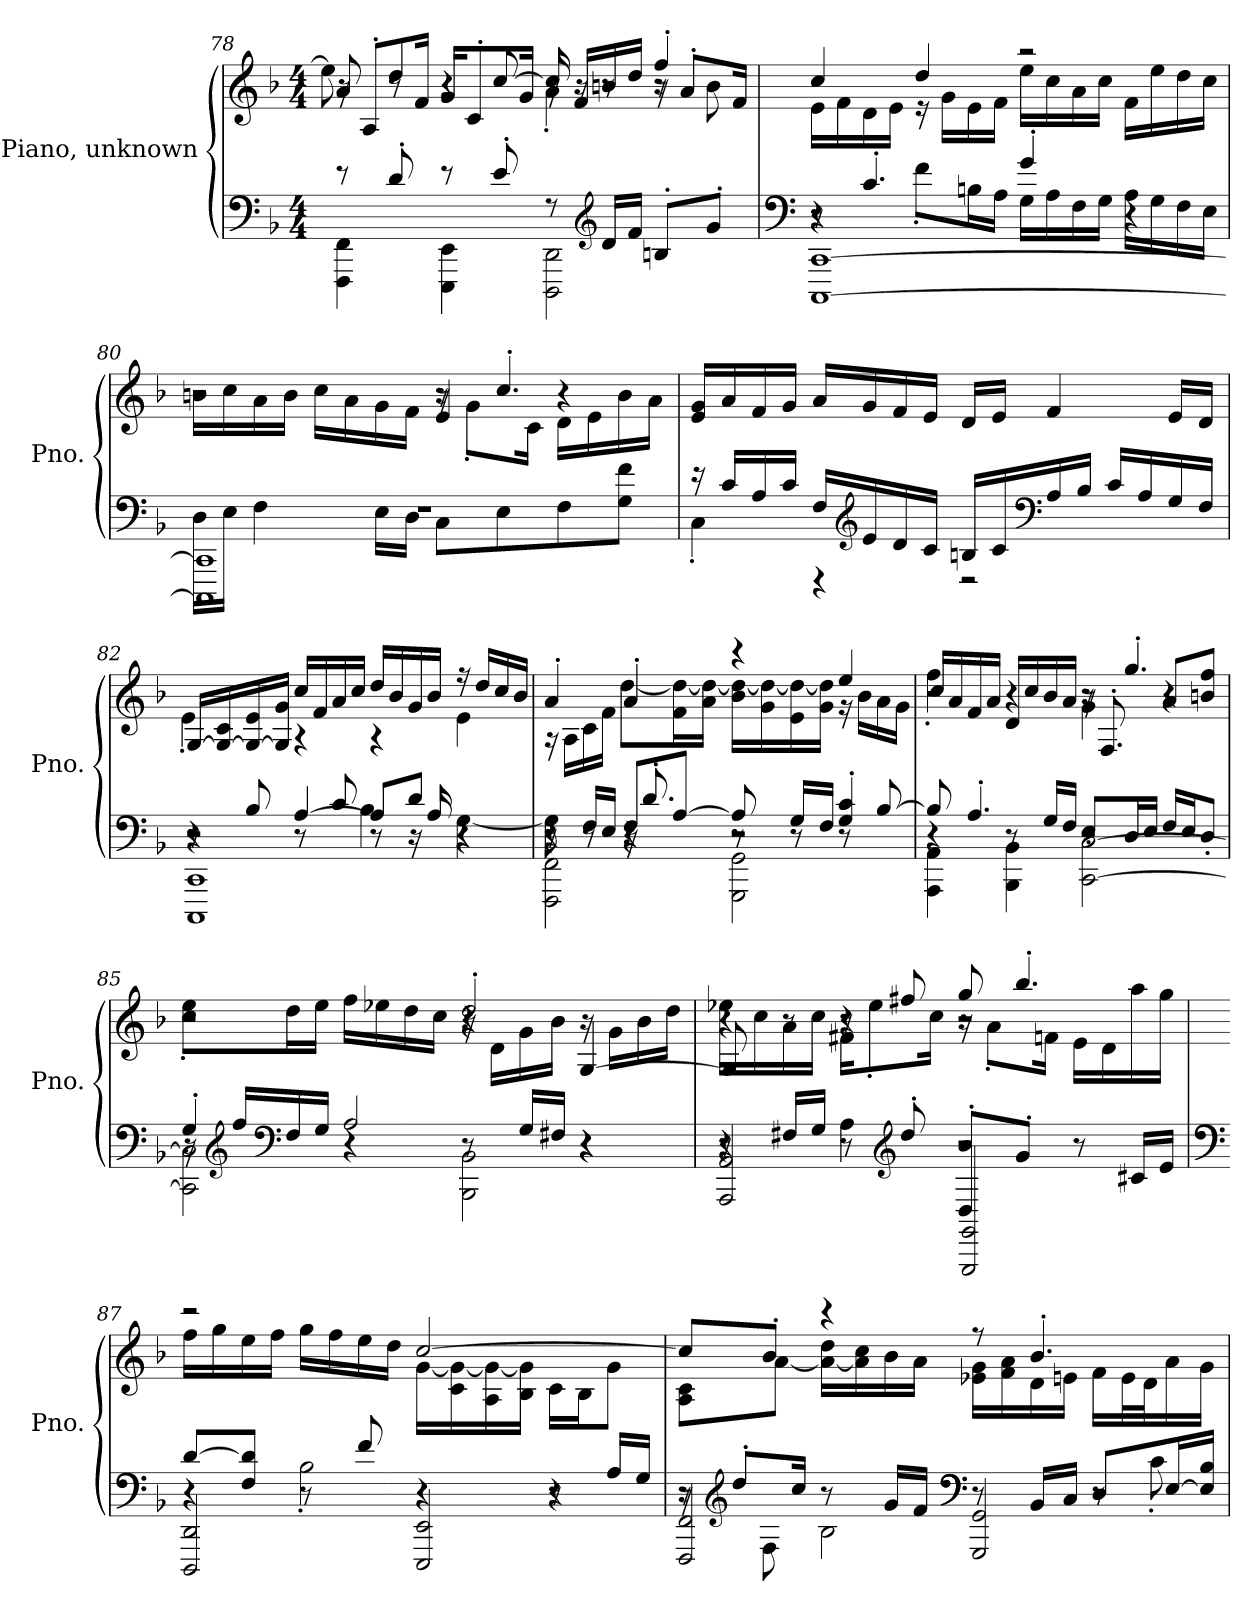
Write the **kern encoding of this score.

**kern	**kern
*part1	*part1
*staff2	*staff1
*I"Piano, unknown	*
*I'Pno.	*
*clefF4	*clefG2
*k[b-]	*k[b-]
*M4/4	*M4/4
=78	=78
*^	*^
*	*	*	*^
8r	4FFF\ 4FF\	8a/	8ee\]	16r
.	.	.	.	8A'/L
8d'/	.	4dd/	8r	.
.	.	.	.	16f/Jk
8r	4EEE\ 4EE\	.	4r	16g/KL
.	.	.	.	8c'/
8e'/	.	[8cc/	.	.
.	.	.	.	16g/Jk
8r	2DDD\ 2DD\	16cc/]	4a'\	16r
.	.	16r	.	16f/LL
*clefG2	*	*	*	*
16d/LL	.	8r	.	16bn/
16f/JJ	.	.	.	16dd/JJ
8Bn'/L	.	4ff'/	8r	16r
.	.	.	.	8a'/L
8g'/J	.	.	8b\	.
.	.	.	.	16f/Jk
*v	*v	*	*	*
*	*v	*v	*v
!!LO:LB:g=z
=79	=79
*clefF4	*
*^	*^
*	*^	*	*
8r	4r	[1CCC [1CC	4cc/	16e\LL
.	.	.	.	16f\
4.c'/	.	.	.	16d\
.	.	.	.	16e\JJ
.	8f'\L	.	4dd/	16r
.	.	.	.	16g\LL
.	16Bn\L	.	.	16e\
.	16A\JJ	.	.	16f\JJ
4g'/	16G\LL	.	2r	16ee\LL
.	16A\	.	.	16cc\
.	16F\	.	.	16a\
.	16G\JJ	.	.	16cc\JJ
4r	16A\LL	.	.	16f\LL
.	16G\	.	.	16ee\
.	16F\	.	.	16dd\
.	16E\JJ	.	.	16cc\JJ
=80	=80	=80	=80	=80
*	*	*	*	*^
1r	16D\LL	1CCC] 1CC]	2r	16bn\LL	2r
.	16E\JJ	.	.	16cc\	.
.	4F\	.	.	16a\	.
.	.	.	.	16b\JJ	.
.	.	.	.	16cc\LL	.
.	.	.	.	16a\	.
.	16E\LL	.	.	16g\	.
.	16D\JJ	.	.	16f\JJ	.
.	8C\L	.	8r	16r	4e/
.	.	.	.	8g'\L	.
.	8E\	.	4.cc'/	.	.
.	.	.	.	16c\Jk	.
.	8F\	.	.	16d\LL	4r
.	.	.	.	16e\	.
.	8G\ 8f\J	.	.	16b\	.
.	.	.	.	16a\JJ	.
*	*v	*v	*	*	*
*	*	*v	*v	*v
!!LO:LB:g=z
=81	=81	=81
16r	4C'\	16e/ 16g/LL
16c/LL	.	16a/
16A/	.	16f/
16c/JJ	.	16g/JJ
16F/LL	4r	16a/LL
*clefG2	*	*
16e/	.	16g/
16d/	.	16f/
16c/JJ	.	16e/JJ
16Bn/LL	2r	16d/LL
16c/	.	16e/JJ
*clefF4	*	*
16A/	.	4f/
16B/JJ	.	.
16c/LL	.	.
16A/	.	.
16G/	.	16e/LL
16F/JJ	.	16d/JJ
=82	=82	=82
*^	*^	*^
4r	2r	8r	1CCC 1CC	[16G/LL	4e'\
.	.	.	.	16G/_ 16c/	.
.	.	8B-/	.	16G/_ 16e/	.
.	.	.	.	16G/] 16g/JJ	.
[4A/	.	8r	.	16cc/LL	4r
.	.	.	.	16f/	.
.	.	8c/	.	16a/	.
.	.	.	.	16cc/JJ	.
8A/L]	4B-\	8r	.	16dd/LL	4r
.	.	.	.	16b-/	.
8d/J	.	16r	.	16g/	.
.	.	16A/	.	16b-/JJ	.
4r	[4G\	4r	.	16r	4e\
.	.	.	.	16dd/LL	.
.	.	.	.	16cc/	.
.	.	.	.	16b-/JJ	.
!!LO:PB:g=z	!!
=83	=83	=83	=83	=83	=83
4r	8G\]	8r	2FFF\ 2FF\	4a'/	16r
.	.	.	.	.	16A\LL
.	8r	16F/LL	.	.	16c\
.	.	16E/JJ	.	.	16f\JJ
8F/L	4r	16r	.	4a'/	[8dd\L
.	.	8.d'/	.	.	.
[8A/J	.	.	.	.	16f\ 16dd\_L
.	.	.	.	.	16a\ 16dd\_JJ
8A/]	2r	8r	2GGG\ 2GG\	4r	16b-\ 16dd\_LL
.	.	.	.	.	16g\ 16dd\_
8r	.	16G/LL	.	.	16e\ 16dd\_
.	.	16F/JJ	.	.	16g\ 16dd\]JJ
8r	.	4G/' 4c/'	.	4ee/	16r
.	.	.	.	.	16b-\LL
[8B-/	.	.	.	.	16a\
.	.	.	.	.	16g\JJ
*	*	*v	*v	*	*
=84	=84	=84	=84	=84
*	*	*	*	*^
8B-/]	4r	4AAA\ 4AA\	2r	4ff'\	16cc/LL
.	.	.	.	.	16a/
4.A'/	.	.	.	.	16f/
.	.	.	.	.	16a/JJ
.	8r	4BBB-\ 4BB-\	.	4r	16d/LL
.	.	.	.	.	16cc/
.	16G/LL	.	.	.	16b-/
.	16F/JJ	.	.	.	16a/JJ
2r	8E'/L	[2CC\ [2C\	8r	4g\	16r
.	.	.	.	.	8.F'/
.	16D/L	.	4.gg'/	.	.
.	16E/JJ	.	.	.	.
.	16F/LL	.	.	4r	8a/L
.	16E/J	.	.	.	.
.	8D'/J	.	.	.	8bn/ 8ff/J
!!LO:LB:g=z	!!	!!
=85	=85	=85	=85	=85	=85
4G'/	16r	2CC\] 2C\]	2r	8cc\' 8ee\'L	2r
*clefG2	*	*	*	*	*
.	16ff/LL	.	.	.	.
*clefF4	*	*	*	*	*
.	16F/	.	.	16dd\L	.
.	16G/JJ	.	.	16ee\JJ	.
2A/	4r	.	.	16ff\LL	.
.	.	.	.	16ee-X\	.
.	.	.	.	16dd\	.
.	.	.	.	16cc\JJ	.
.	8r	2BBB-\ 2BB-\	2dd'/	16r	4r
.	.	.	.	16d\LL	.
.	16G/LL	.	.	16g\	.
.	16F#X/JJ	.	.	16b-\JJ	.
4r	4r	.	.	16r	[4G/
.	.	.	.	16g\LL	.
.	.	.	.	16b-\	.
.	.	.	.	16dd\JJ	.
=86	=86	=86	=86	=86	=86
8r	4r	2AAA/ 2AA/	4r	16ee-X\LL	8G/]
.	.	.	.	16cc\	.
16F#X/LL	.	.	.	16a\	8r
16G/JJ	.	.	.	16cc\JJ	.
8r	4A\	.	8r	16f#X\KL	4r
.	.	.	.	8ee-'\	.
*clefG2	*	*	*	*	*
8dd'/	.	.	8ff#X/	.	.
.	.	.	.	16cc\Jk	.
8D/' 8b-/'L	2r	2GGG/ 2GG/	8gg/	16r	2r
.	.	.	.	8a'\L	.
8g'/J	.	.	4.bb-'/	.	.
.	.	.	.	16fn\Jk	.
8r	.	.	.	16e\LL	.
.	.	.	.	16d\	.
16c#X/LL	.	.	.	16aa\	.
16e/JJ	.	.	.	16gg\JJ	.
*	*	*	*v	*v	*v
!!LO:LB:g=z
=87	=87	=87	=87
*clefF4	*	*	*
*	*	*	*^
[8d/L	4r	2DDD/ 2DD/	2r	16ff\LL
.	.	.	.	16gg\
8F/ 8d/]J	.	.	.	16ee\
.	.	.	.	16ff\JJ
8r	2B-'\	.	.	16gg\LL
.	.	.	.	16ff\
8f/	.	.	.	16ee\
.	.	.	.	16dd\JJ
4r	.	2EEE/ 2EE/	[2cc/	[16g\LL
.	.	.	.	16c\ 16g\_
.	.	.	.	16A\ 16g\_
.	.	.	.	16B-\ 16g\]JJ
8r	4r	.	.	16c\LL
.	.	.	.	16B-\J
16A/LL	.	.	.	8g\J
16G/JJ	.	.	.	.
=88	=88	=88	=88	=88
16r	8r	2FFF/ 2FF/	8cc/L]	8A\ 8c\L
*clefG2	*	*	*	*
8dd'/L	.	.	.	.
.	8F\	.	8b-'/J	[8a\J
16cc/Jk	.	.	.	.
8r	2B-\	.	4r	16a\_ 16dd\LL
.	.	.	.	16a\] 16cc\
16g/LL	.	.	.	16b-\
16f/JJ	.	.	.	16a\JJ
*clefF4	*	*	*	*
8r	.	2GGG/ 2GG/	8r	16e-X\ 16g\LL
.	.	.	.	16f\ 16a\
16BB-/LL	.	.	4.b-'/	16d\
16C/JJ	.	.	.	16en\JJ
8D/L	8r	.	.	16f\LL
.	.	.	.	32e\L
.	.	.	.	32d\J
[16E/L	8c'\	.	.	16a\
16E/] 16B-/JJ	.	.	.	16g\JJ
*v	*v	*v	*	*
*	*v	*v
=	=
*-	*-
